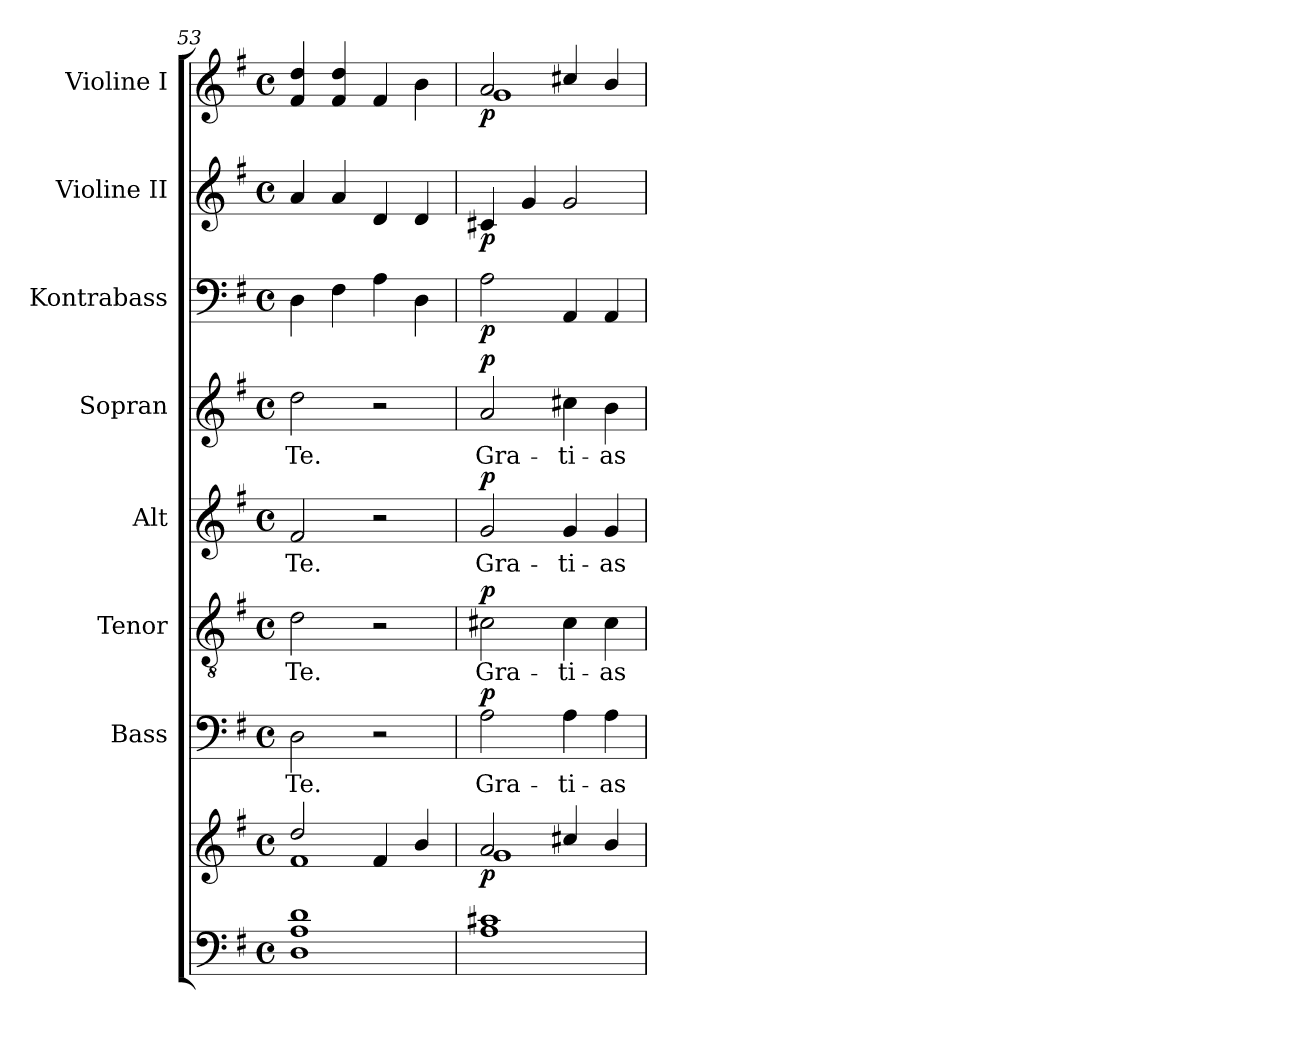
**kern	**kern	**dynam	**kern	**text	**dynam	**kern	**text	**dynam	**kern	**text	**dynam	**kern	**text	**dynam	**kern	**dynam	**kern	**dynam	**kern	**dynam
*part8	*part8	*part8	*part7	*part7	*part7	*part6	*part6	*part6	*part5	*part5	*part5	*part4	*part4	*part4	*part3	*part3	*part2	*part2	*part1	*part1
*staff9	*staff8	*staff8/9	*staff7	*staff7	*staff7	*staff6	*staff6	*staff6	*staff5	*staff5	*staff5	*staff4	*staff4	*staff4	*staff3	*staff3	*staff2	*staff2	*staff1	*staff1
*	*	*	*I"Bass	*	*	*I"Tenor	*	*	*I"Alt	*	*	*I"Sopran	*	*	*I"Kontrabass	*	*I"Violine II	*	*I"Violine I	*
*	*	*	*I'B.	*	*	*I'T.	*	*	*I'A.	*	*	*I'S.	*	*	*I'Kb.	*	*I'Vl. II	*	*I'Vl. I	*
*clefF4	*clefG2	*	*clefF4	*	*	*clefGv2	*	*	*clefG2	*	*	*clefG2	*	*	*clefF4	*	*clefG2	*	*clefG2	*
*	*	*	*	*	*	*	*	*	*	*	*	*	*	*	*ITrd7c12	*	*	*	*	*
*k[f#]	*k[f#]	*	*k[f#]	*	*	*k[f#]	*	*	*k[f#]	*	*	*k[f#]	*	*	*k[f#]	*	*k[f#]	*	*k[f#]	*
*G:	*G:	*	*G:	*	*	*G:	*	*	*G:	*	*	*G:	*	*	*G:	*	*G:	*	*G:	*
*M4/4	*M4/4	*	*M4/4	*	*	*M4/4	*	*	*M4/4	*	*	*M4/4	*	*	*M4/4	*	*M4/4	*	*M4/4	*
*met(c)	*met(c)	*	*met(c)	*	*	*met(c)	*	*	*met(c)	*	*	*met(c)	*	*	*met(c)	*	*met(c)	*	*met(c)	*
=53	=53	=53	=53	=53	=53	=53	=53	=53	=53	=53	=53	=53	=53	=53	=53	=53	=53	=53	=53	=53
*^	*^	*	*	*	*	*	*	*	*	*	*	*	*	*	*	*	*	*	*	*
!	!	!	!	!	!	!LO:LY:b	!	!	!LO:LY:b	!	!	!LO:LY:b	!	!	!LO:LY:b	!	!	!	!	!	!	!
1d	1D 1A	2dd/	1f#	.	2D\	Te.	.	2d\	Te.	.	2f#/	Te.	.	2dd\	Te.	.	4DD\	.	4a/	.	4f#/ 4dd/	.
.	.	.	.	.	.	.	.	.	.	.	.	.	.	.	.	.	4FF#\	.	4a/	.	4f#/ 4dd/	.
.	.	4f#/	.	.	2r	.	.	2r	.	.	2r	.	.	2r	.	.	4AA\	.	4d/	.	4f#/	.
.	.	4b/	.	.	.	.	.	.	.	.	.	.	.	.	.	.	4DD\	.	4d/	.	4b\	.
=54	=54	=54	=54	=54	=54	=54	=54	=54	=54	=54	=54	=54	=54	=54	=54	=54	=54	=54	=54	=54	=54	=54
!	!	!	!	!LO:DY:b	!	!LO:LY:b	!LO:DY:a	!	!LO:LY:b	!LO:DY:a	!	!LO:LY:b	!LO:DY:a	!	!LO:LY:b	!LO:DY:a	!	!LO:DY:b	!	!LO:DY:b	!	!LO:DY:b
*	*	*	*	*	*	*	*	*	*	*	*	*	*	*	*	*	*	*	*	*	*^	*
1c#X	1A	2a/	1g	p	2A\	Gra-	p	2c#X\	Gra-	p	2g/	Gra-	p	2a/	Gra-	p	2AA\	p	4c#X/	p	2a/	1g	p
.	.	.	.	.	.	.	.	.	.	.	.	.	.	.	.	.	.	.	4g/	.	.	.	.
!	!	!	!	!	!	!LO:LY:b	!	!	!LO:LY:b	!	!	!LO:LY:b	!	!	!LO:LY:b	!	!	!	!	!	!	!	!
.	.	4cc#X/	.	.	4A\	-ti-	.	4c#\	-ti-	.	4g/	-ti-	.	4cc#X\	-ti-	.	4AAA/	.	2g/	.	4cc#X/	.	.
!	!	!	!	!	!	!LO:LY:b	!	!	!LO:LY:b	!	!	!LO:LY:b	!	!	!LO:LY:b	!	!	!	!	!	!	!	!
.	.	4b/	.	.	4A\	-as	.	4c#\	-as	.	4g/	-as	.	4b\	-as	.	4AAA/	.	.	.	4b/	.	.
*v	*v	*	*	*	*	*	*	*	*	*	*	*	*	*	*	*	*	*	*	*	*v	*v	*
*	*v	*v	*	*	*	*	*	*	*	*	*	*	*	*	*	*	*	*	*	*	*
=	=	=	=	=	=	=	=	=	=	=	=	=	=	=	=	=	=	=	=	=
*-	*-	*-	*-	*-	*-	*-	*-	*-	*-	*-	*-	*-	*-	*-	*-	*-	*-	*-	*-	*-
